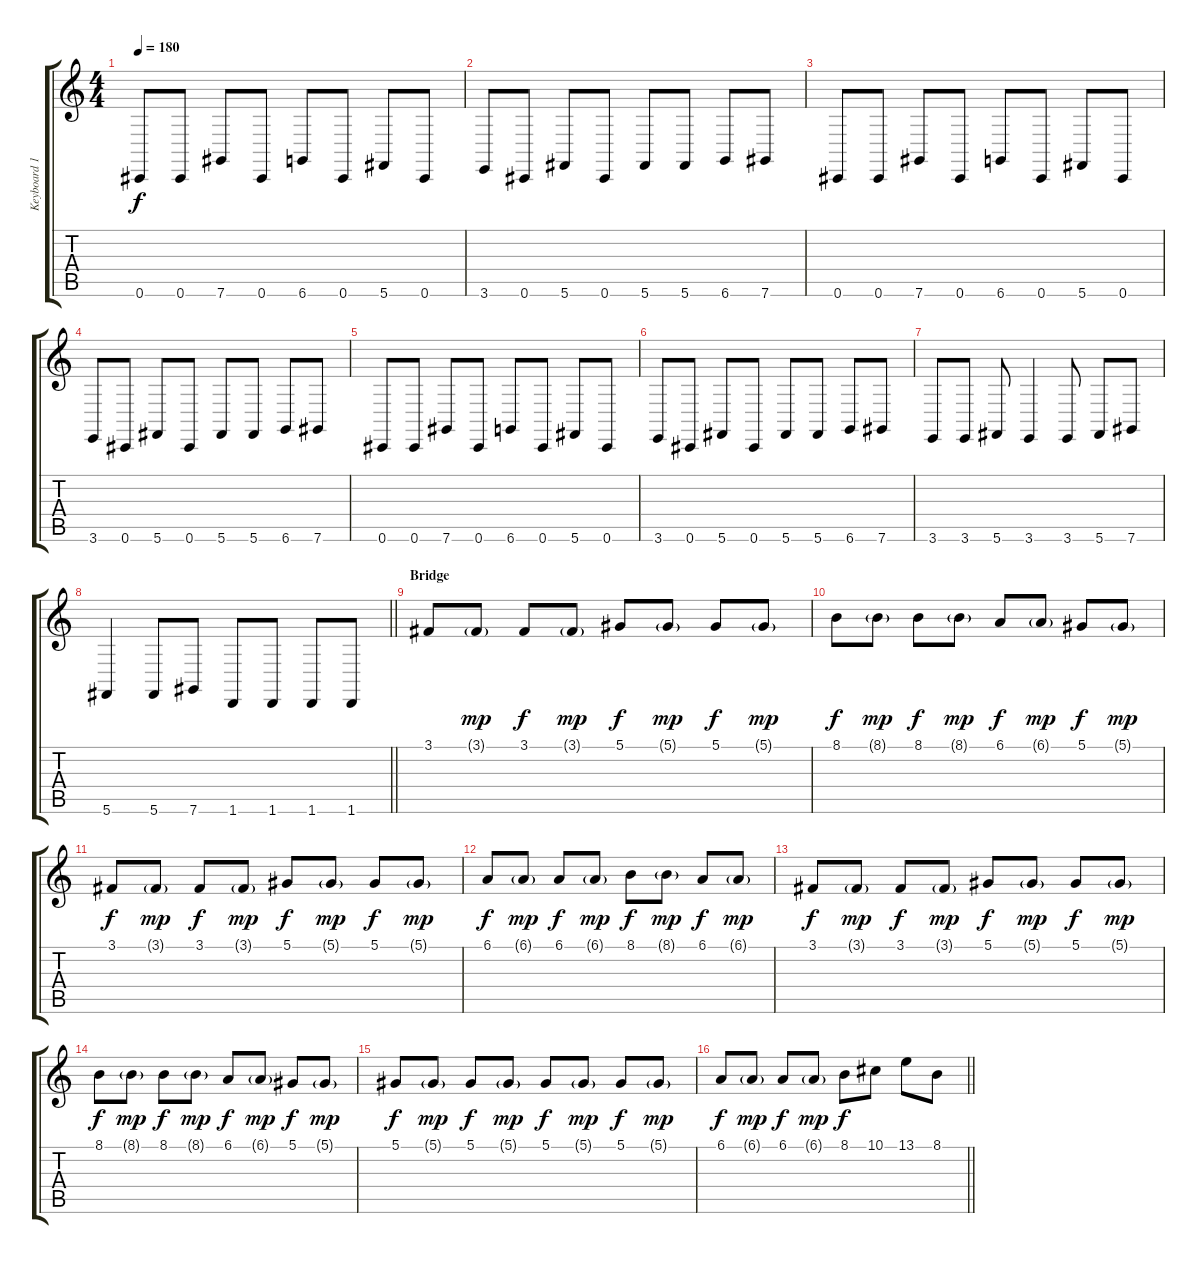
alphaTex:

\track ("Keyboard 1" "Keyboard 1") {instrument lead2sawtooth}
\staff {score tabs}
\tuning (Eb4 Bb3 Gb3 Db3 Ab2 Db2) {hide}
\ts (4 4)
\tempo 180
\clef g2
\ks c
0.6.8{dy f} 0.6.8 7.6.8 0.6.8 6.6.8 0.6.8 5.6.8 0.6.8 |
3.6.8 0.6.8 5.6.8 0.6.8 5.6.8 5.6.8 6.6.8 7.6.8 |
0.6.8 0.6.8 7.6.8 0.6.8 6.6.8 0.6.8 5.6.8 0.6.8 |
3.6.8 0.6.8 5.6.8 0.6.8 5.6.8 5.6.8 6.6.8 7.6.8 |
0.6.8 0.6.8 7.6.8 0.6.8 6.6.8 0.6.8 5.6.8 0.6.8 |
3.6.8 0.6.8 5.6.8 0.6.8 5.6.8 5.6.8 6.6.8 7.6.8 |
3.6.8 3.6.8 5.6.8 3.6.4 3.6.8 5.6.8 7.6.8 |
\barLineRight lightlight
5.6.4 5.6.8 7.6.8 1.6.8 1.6.8 1.6.8 1.6.8 |
\section ("" "Bridge")
3.1.8{instrument lead1square} 3.1{g}.8{dy mp} 3.1.8{dy f} 3.1{g}.8{dy mp} 5.1.8{dy f} 5.1{g}.8{dy mp} 5.1.8{dy f} 5.1{g}.8{dy mp} |
8.1.8{dy f} 8.1{g}.8{dy mp} 8.1.8{dy f} 8.1{g}.8{dy mp} 6.1.8{dy f} 6.1{g}.8{dy mp} 5.1.8{dy f} 5.1{g}.8{dy mp} |
3.1.8{dy f} 3.1{g}.8{dy mp} 3.1.8{dy f} 3.1{g}.8{dy mp} 5.1.8{dy f} 5.1{g}.8{dy mp} 5.1.8{dy f} 5.1{g}.8{dy mp} |
6.1.8{dy f} 6.1{g}.8{dy mp} 6.1.8{dy f} 6.1{g}.8{dy mp} 8.1.8{dy f} 8.1{g}.8{dy mp} 6.1.8{dy f} 6.1{g}.8{dy mp} |
3.1.8{dy f} 3.1{g}.8{dy mp} 3.1.8{dy f} 3.1{g}.8{dy mp} 5.1.8{dy f} 5.1{g}.8{dy mp} 5.1.8{dy f} 5.1{g}.8{dy mp} |
8.1.8{dy f} 8.1{g}.8{dy mp} 8.1.8{dy f} 8.1{g}.8{dy mp} 6.1.8{dy f} 6.1{g}.8{dy mp} 5.1.8{dy f} 5.1{g}.8{dy mp} |
5.1.8{dy f} 5.1{g}.8{dy mp} 5.1.8{dy f} 5.1{g}.8{dy mp} 5.1.8{dy f} 5.1{g}.8{dy mp} 5.1.8{dy f} 5.1{g}.8{dy mp} |
\barLineRight lightlight
6.1.8{dy f} 6.1{g}.8{dy mp} 6.1.8{dy f} 6.1{g}.8{dy mp} 8.1.8{dy f} 10.1.8 13.1.8 8.1.8
